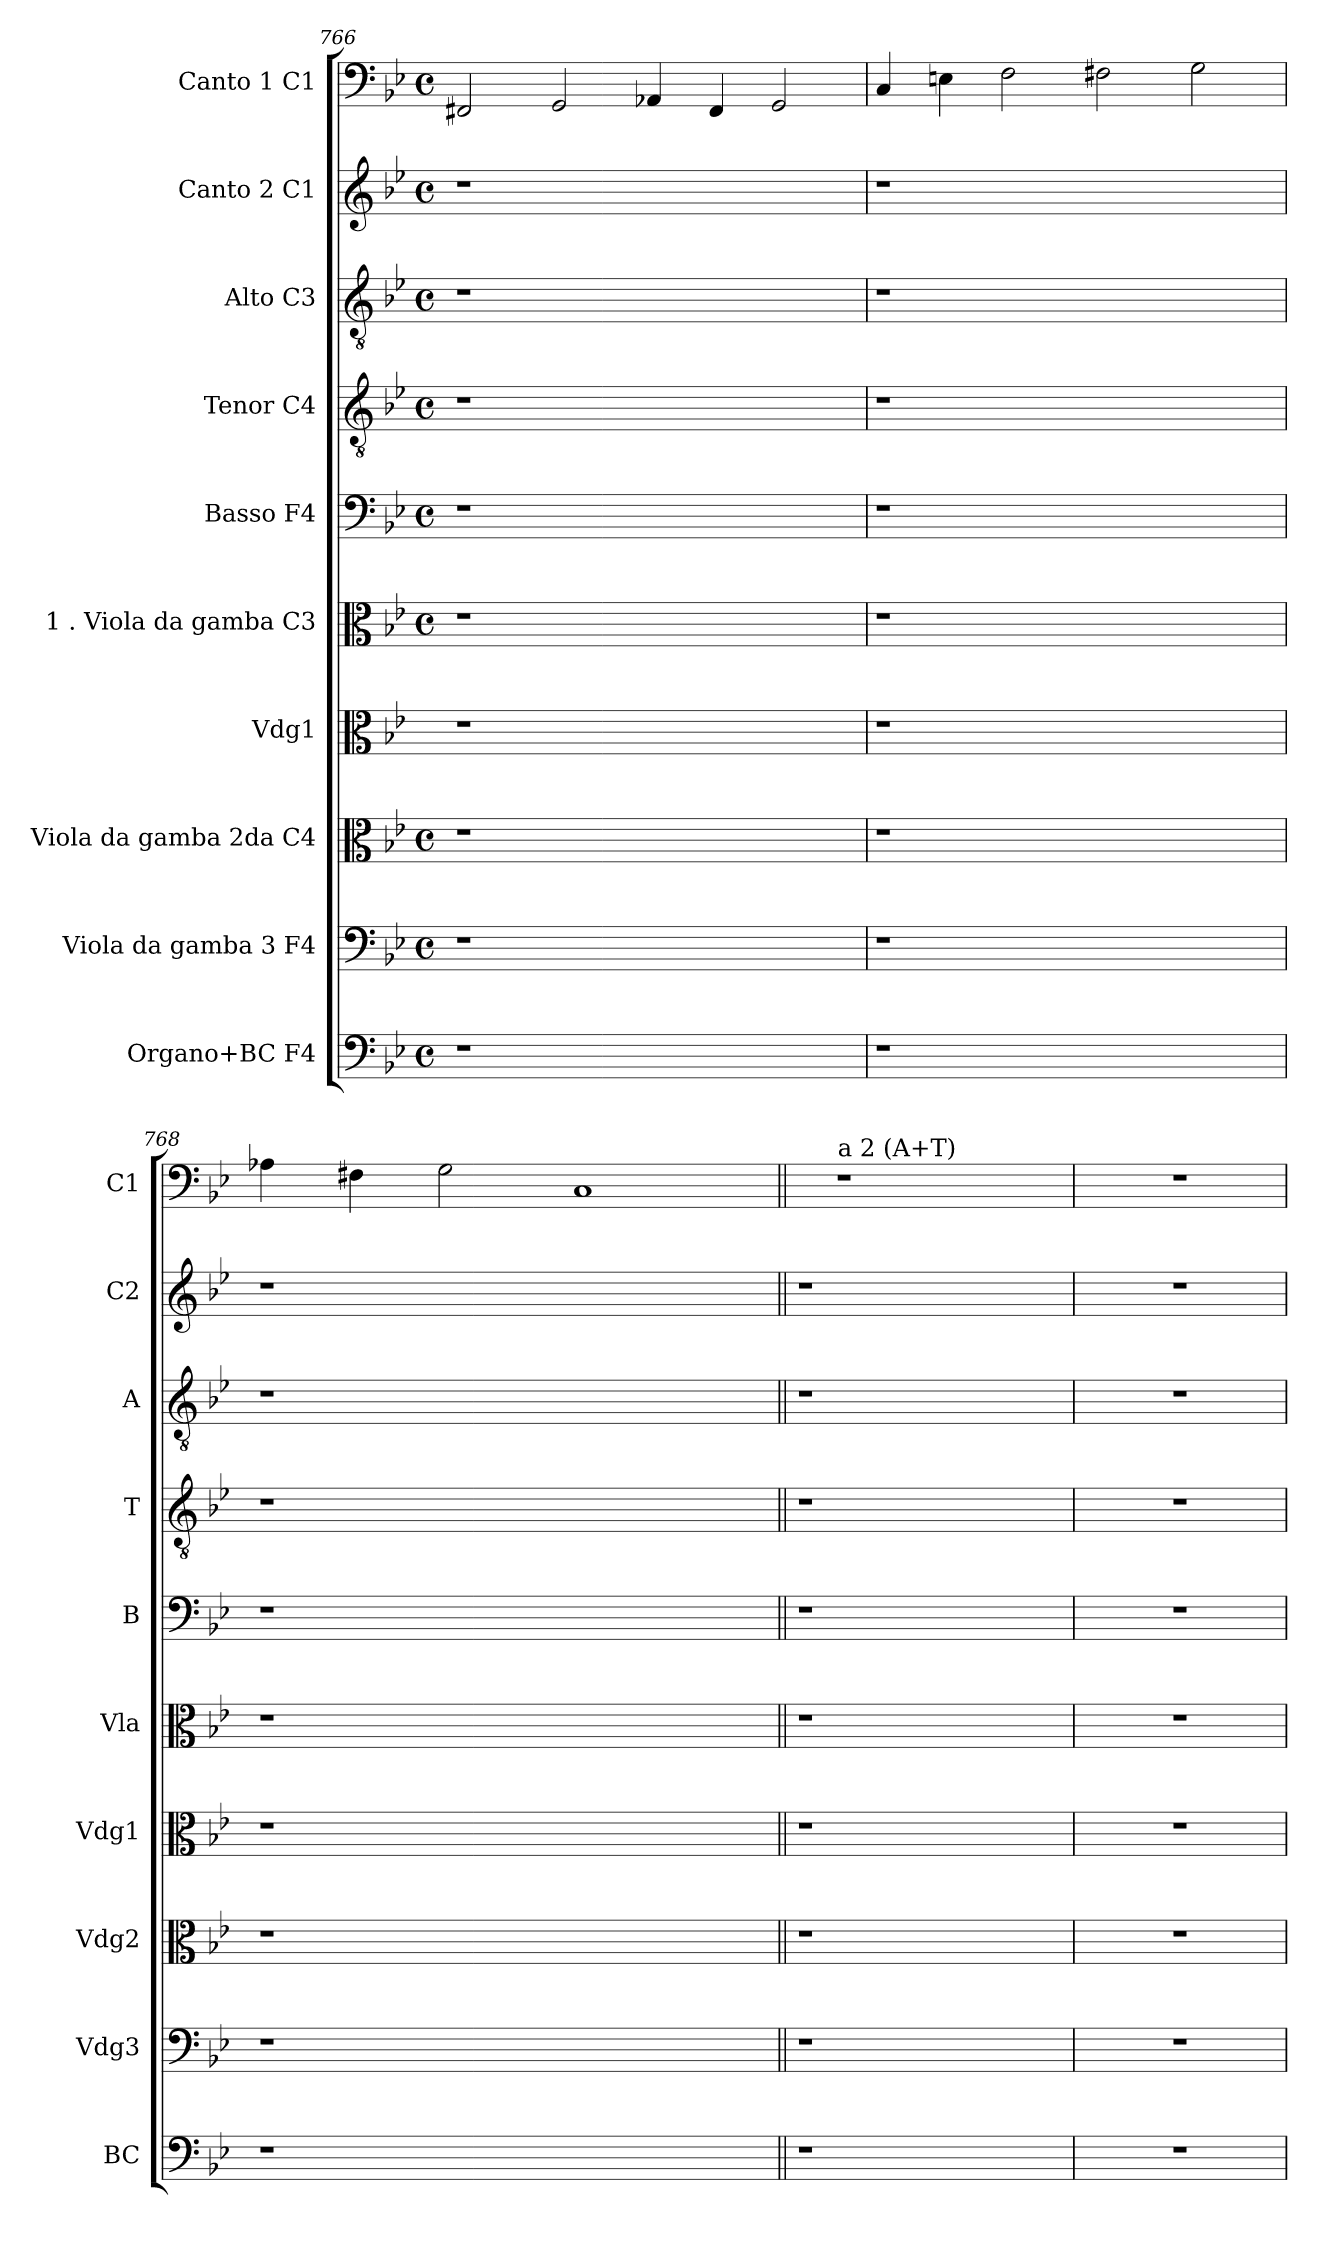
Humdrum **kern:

**kern	**kern	**kern	**kern	**kern	**kern	**kern	**kern	**kern	**kern
*part10	*part9	*part8	*part7	*part6	*part5	*part4	*part3	*part2	*part1
*staff10	*staff9	*staff8	*staff7	*staff6	*staff5	*staff4	*staff3	*staff2	*staff1
*I"Organo+BC F4	*I"Viola da gamba 3 F4	*I"Viola da gamba 2da C4	*I"Vdg1	*I"1 . Viola da gamba C3	*I"Basso F4	*I"Tenor C4	*I"Alto C3	*I"Canto 2 C1	*I"Canto 1 C1
*I'BC	*I'Vdg3	*I'Vdg2	*I'Vdg1	*I'Vla	*I'B	*I'T	*I'A	*I'C2	*I'C1
!!LO:LB:g=z
*clefF4	*clefF4	*clefC3	*clefC3	*clefC3	*clefF4	*clefGv2	*clefGv2	*clefG2	*clefF4
*k[b-e-]	*k[b-e-]	*k[b-e-]	*k[b-e-]	*k[b-e-]	*k[b-e-]	*k[b-e-]	*k[b-e-]	*k[b-e-]	*k[b-e-]
*B-:	*B-:	*B-:	*B-:	*B-:	*B-:	*B-:	*B-:	*B-:	*B-:
*M4/4	*M4/4	*M4/4	*	*M4/4	*M4/4	*M4/4	*M4/4	*M4/4	*M4/4
*met(c)	*met(c)	*met(c)	*	*met(c)	*met(c)	*met(c)	*met(c)	*met(c)	*met(c)
=766	=766	=766	=766	=766	=766	=766	=766	=766	=766
1r	1r	1r	1r	1r	1r	1r	1r	1r	2FF#X/
.	.	.	.	.	.	.	.	.	2GG/
1ryy	1ryy	1ryy	1ryy	1ryy	1ryy	1ryy	1ryy	1ryy	4AA-X/
.	.	.	.	.	.	.	.	.	4FF#/
.	.	.	.	.	.	.	.	.	2GG/
=767	=767	=767	=767	=767	=767	=767	=767	=767	=767
1r	1r	1r	1r	1r	1r	1r	1r	1r	4C/
.	.	.	.	.	.	.	.	.	4En\
.	.	.	.	.	.	.	.	.	2F\
1ryy	1ryy	1ryy	1ryy	1ryy	1ryy	1ryy	1ryy	1ryy	2F#X\
.	.	.	.	.	.	.	.	.	2G\
=768	=768	=768	=768	=768	=768	=768	=768	=768	=768
1r	1r	1r	1r	1r	1r	1r	1r	1r	4A-X\
.	.	.	.	.	.	.	.	.	4F#X\
.	.	.	.	.	.	.	.	.	2G\
1ryy	1ryy	1ryy	1ryy	1ryy	1ryy	1ryy	1ryy	1ryy	1C
=769||	=769||	=769||	=769||	=769||	=769||	=769||	=769||	=769||	=769||
1r	1r	1r	1r	1r	1r	1r	1r	1r	16ryy
!	!	!	!	!	!	!	!	!	!LO:TX:a:t=a 2 (A+T)
.	.	.	.	.	.	.	.	.	1r
16ryy	16ryy	16ryy	16ryy	16ryy	16ryy	16ryy	16ryy	16ryy	.
=770	=770	=770	=770	=770	=770	=770	=770	=770	=770
1r	1r	1r	1r	1r	1r	1r	1r	1r	1r
=	=	=	=	=	=	=	=	=	=
*-	*-	*-	*-	*-	*-	*-	*-	*-	*-
